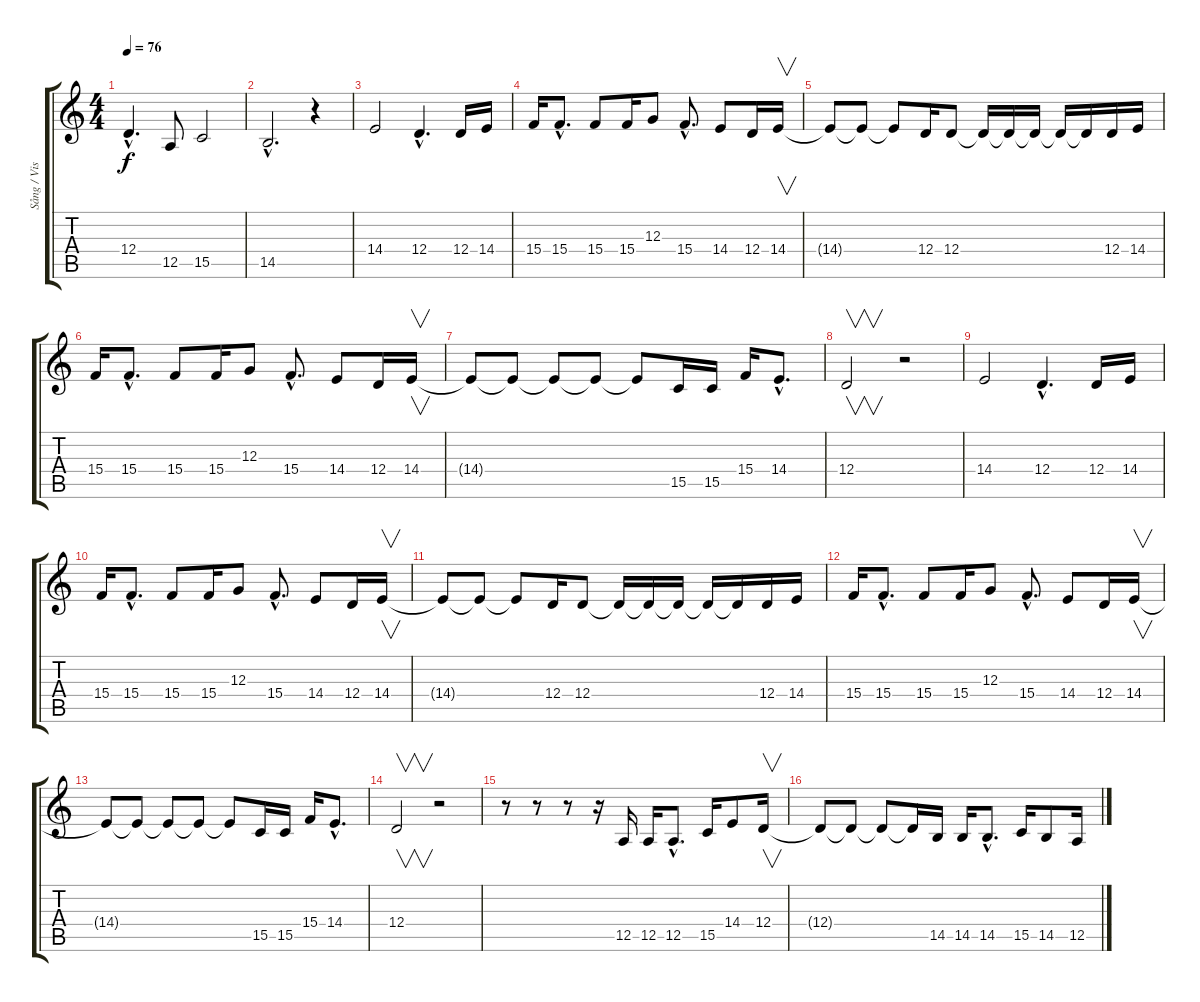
\track ("Sång / Vissla" "Sång / Vis") {instrument accordion}
\staff {score tabs}
\tuning (E4 B3 G3 D3 A2 E2) {hide}
\ts (4 4)
\tempo 76
\clef g2
\ks c
12.4{hac t}.4{d dy f} 12.5.8 15.5.2 |
14.5{hac}.2{d} r.4 |
14.4.2 12.4{hac}.4{d} 12.4.16 14.4.16 |
15.4.16 15.4{hac}.8{d} 15.4.8 15.4.16 12.3.8 15.4{hac}.8{d} 14.4.8 12.4.16 14.4.16{v} |
14.4{t}.8 14.4{t}.8 14.4{t}.8 12.4.16 12.4.8 12.4{t}.16 12.4{t}.16 12.4{t}.16 12.4{t}.16 12.4{t}.16 12.4.16 14.4.16 |
15.4.16 15.4{hac}.8{d} 15.4.8 15.4.16 12.3.8 15.4{hac}.8{d} 14.4.8 12.4.16 14.4.16{v} |
14.4{t}.8 14.4{t}.8 14.4{t}.8 14.4{t}.8 14.4{t}.8 15.5.16 15.5.16 15.4.16 14.4{hac}.8{d} |
12.4.2{v} r.2 |
14.4.2 12.4{hac}.4{d} 12.4.16 14.4.16 |
15.4.16 15.4{hac}.8{d} 15.4.8 15.4.16 12.3.8 15.4{hac}.8{d} 14.4.8 12.4.16 14.4.16{v} |
14.4{t}.8 14.4{t}.8 14.4{t}.8 12.4.16 12.4.8 12.4{t}.16 12.4{t}.16 12.4{t}.16 12.4{t}.16 12.4{t}.16 12.4.16 14.4.16 |
15.4.16 15.4{hac}.8{d} 15.4.8 15.4.16 12.3.8 15.4{hac}.8{d} 14.4.8 12.4.16 14.4.16{v} |
14.4{t}.8 14.4{t}.8 14.4{t}.8 14.4{t}.8 14.4{t}.8 15.5.16 15.5.16 15.4.16 14.4{hac}.8{d} |
12.4.2{v} r.2 |
r.8 r.8 r.8 r.16 12.5.16 12.5.16 12.5{hac}.8{d} 15.5.16 14.4.8 12.4.16{v} |
12.4{t}.8 12.4{t}.8 12.4{t}.8 12.4{t}.16 14.5.16 14.5.16 14.5{hac}.8{d} 15.5.16 14.5.8 12.5.16
